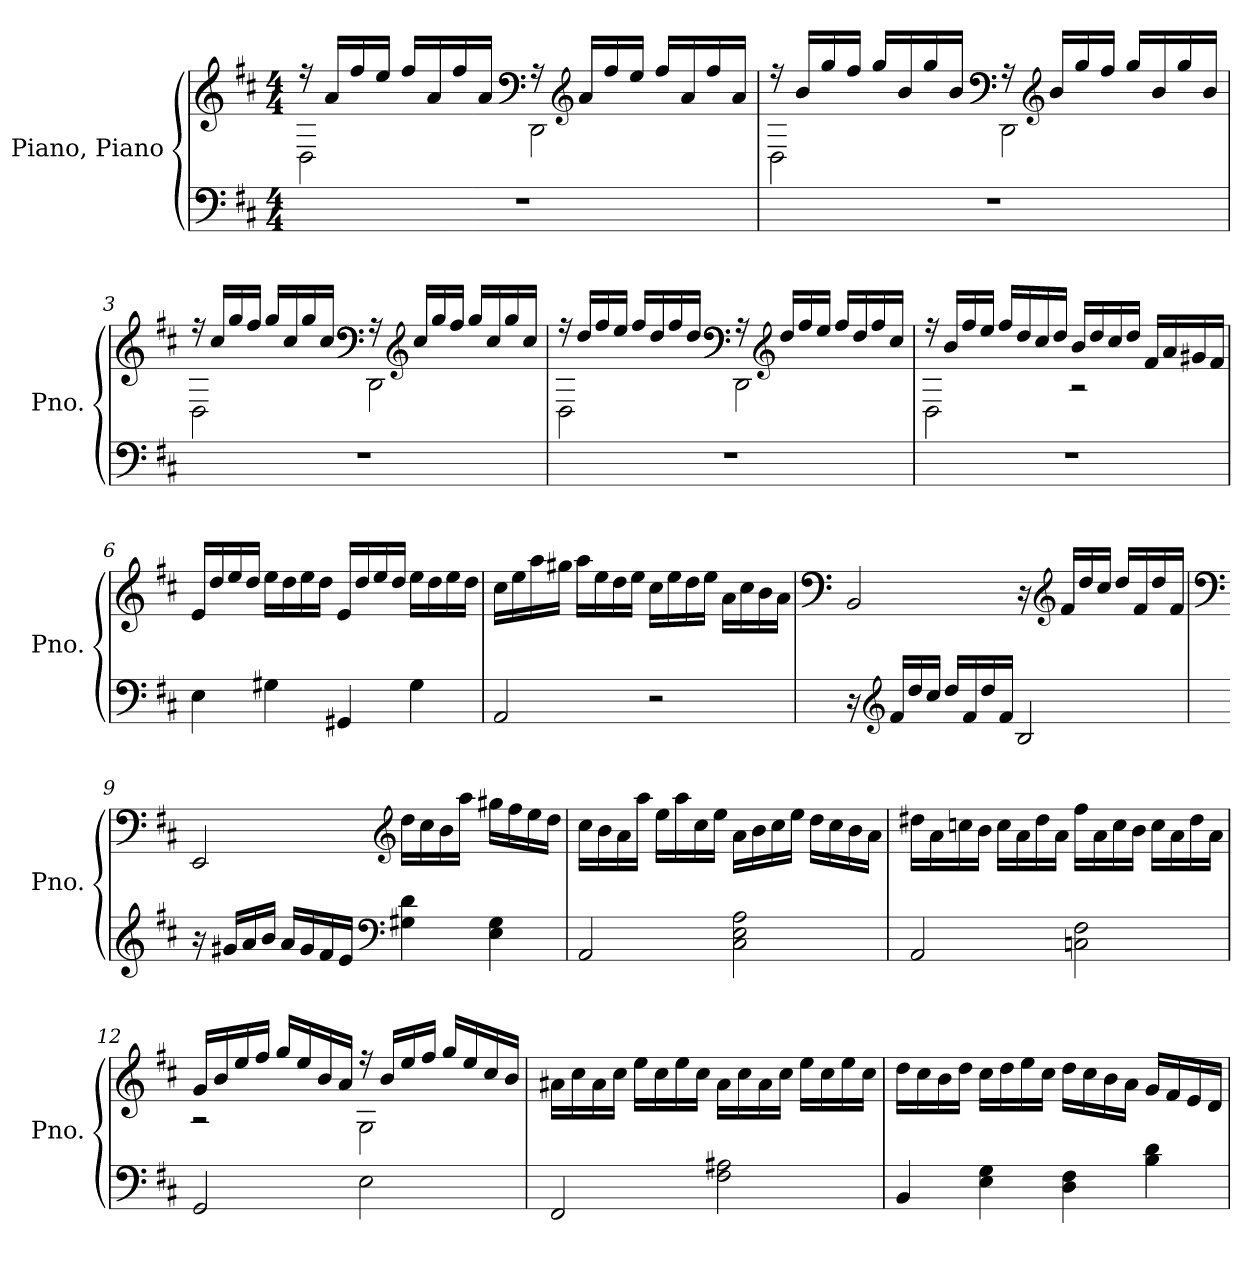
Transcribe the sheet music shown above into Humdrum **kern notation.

**kern	**kern
*part1	*part1
*staff2	*staff1
*I"Piano, Piano	*
*I'Pno.	*
*clefF4	*clefG2
*k[f#c#]	*k[f#c#]
*M4/4	*M4/4
*MM84	*MM84
=1	=1
*	*^
1r	16r	2D\
.	16a/LL	.
.	16ff#/	.
.	16ee/JJ	.
.	16ff#/LL	.
.	16a/	.
.	16ff#/	.
.	16a/JJ	.
*	*clefF4	*
.	16r	2DD\
*	*clefG2	*
.	16a/LL	.
.	16ff#/	.
.	16ee/JJ	.
.	16ff#/LL	.
.	16a/	.
.	16ff#/	.
.	16a/JJ	.
=2	=2	=2
1r	16r	2D\
.	16b/LL	.
.	16gg/	.
.	16ff#/JJ	.
.	16gg/LL	.
.	16b/	.
.	16gg/	.
.	16b/JJ	.
*	*clefF4	*
.	16r	2DD\
*	*clefG2	*
.	16b/LL	.
.	16gg/	.
.	16ff#/JJ	.
.	16gg/LL	.
.	16b/	.
.	16gg/	.
.	16b/JJ	.
!!LO:LB:g=z	!!
=3	=3	=3
1r	16r	2D\
.	16cc#/LL	.
.	16gg/	.
.	16ff#/JJ	.
.	16gg/LL	.
.	16cc#/	.
.	16gg/	.
.	16cc#/JJ	.
*	*clefF4	*
.	16r	2DD\
*	*clefG2	*
.	16cc#/LL	.
.	16gg/	.
.	16ff#/JJ	.
.	16gg/LL	.
.	16cc#/	.
.	16gg/	.
.	16cc#/JJ	.
=4	=4	=4
1r	16r	2D\
.	16dd/LL	.
.	16ff#/	.
.	16ee/JJ	.
.	16ff#/LL	.
.	16dd/	.
.	16ff#/	.
.	16dd/JJ	.
*	*clefF4	*
.	16r	2DD\
*	*clefG2	*
.	16dd/LL	.
.	16ff#/	.
.	16ee/JJ	.
.	16ff#/LL	.
.	16dd/	.
.	16ff#/	.
.	16cc#/JJ	.
!!LO:LB:g=z	!!
=5	=5	=5
1r	16r	2D\
.	16b/LL	.
.	16ff#/	.
.	16ee/JJ	.
.	16ff#/LL	.
.	16dd/	.
.	16cc#/	.
.	16dd/JJ	.
.	16b/LL	2r
.	16dd/	.
.	16cc#/	.
.	16dd/JJ	.
.	16f#/LL	.
.	16a/	.
.	16g#X/	.
.	16f#/JJ	.
*	*v	*v
=6	=6
4E\	16e/LL
.	16dd/
.	16ee/
.	16dd/JJ
4G#X\	16ee\LL
.	16dd\
.	16ee\
.	16dd\JJ
4GG#X/	16e/LL
.	16dd/
.	16ee/
.	16dd/JJ
4G#\	16ee\LL
.	16dd\
.	16ee\
.	16dd\JJ
!!LO:LB:g=z
=7	=7
2AA/	16cc#\LL
.	16ee\
.	16aa\
.	16gg#X\JJ
.	16aa\LL
.	16ee\
.	16dd\
.	16ee\JJ
2r	16cc#\LL
.	16ee\
.	16dd\
.	16ee\JJ
.	16a\LL
.	16cc#\
.	16b\
.	16a\JJ
=8	=8
*	*clefF4
16r	2BB/
*clefG2	*
16f#/LL	.
16dd/	.
16cc#/JJ	.
16dd/LL	.
16f#/	.
16dd/	.
16f#/JJ	.
2B/	16r
*	*clefG2
.	16f#/LL
.	16dd/
.	16cc#/JJ
.	16dd/LL
.	16f#/
.	16dd/
.	16f#/JJ
!!LO:LB:g=z
=9	=9
*	*clefF4
16r	2EE/
16g#X/LL	.
16a/	.
16b/JJ	.
16a/LL	.
16g#/	.
16f#/	.
16e/JJ	.
*clefF4	*clefG2
4G#X\ 4d\	16dd\LL
.	16cc#\
.	16b\
.	16aa\JJ
4E\ 4G#\	16gg#X\LL
.	16ff#\
.	16ee\
.	16dd\JJ
=10	=10
2AA/	16cc#\LL
.	16b\
.	16a\
.	16aa\JJ
.	16ee\LL
.	16aa\
.	16cc#\
.	16ee\JJ
2C#\ 2E\ 2A\	16a\LL
.	16b\
.	16cc#\
.	16ee\JJ
.	16dd\LL
.	16cc#\
.	16b\
.	16a\JJ
!!LO:LB:g=z
=11	=11
2AA/	16dd#X\LL
.	16a\
.	16ccn\
.	16b\JJ
.	16cc\LL
.	16a\
.	16dd#\
.	16a\JJ
2Cn\ 2F#\	16ff#\LL
.	16a\
.	16cc\
.	16b\JJ
.	16cc\LL
.	16a\
.	16dd#\
.	16a\JJ
=12	=12
*	*^
2GG/	16g/LL	2r
.	16b/	.
.	16ee/	.
.	16ff#/JJ	.
.	16gg/LL	.
.	16ee/	.
.	16b/	.
.	16a/JJ	.
2E\	16r	2G\
.	16b/LL	.
.	16ee/	.
.	16ff#/JJ	.
.	16gg/LL	.
.	16ee/	.
.	16cc#/	.
.	16b/JJ	.
*	*v	*v
!!LO:PB:g=z
=13	=13
2FF#/	16a#X\LL
.	16cc#\
.	16a#\
.	16cc#\JJ
.	16ee\LL
.	16cc#\
.	16ee\
.	16cc#\JJ
2F#\ 2A#X\	16a#\LL
.	16cc#\
.	16a#\
.	16cc#\JJ
.	16ee\LL
.	16cc#\
.	16ee\
.	16cc#\JJ
=14	=14
4BB/	16dd\LL
.	16cc#\
.	16b\
.	16dd\JJ
4E\ 4G\	16cc#\LL
.	16dd\
.	16ee\
.	16cc#\JJ
4D\ 4F#\	16dd\LL
.	16cc#\
.	16b\
.	16a\JJ
4B\ 4d\	16g/LL
.	16f#/
.	16e/
.	16d/JJ
=	=
*-	*-
